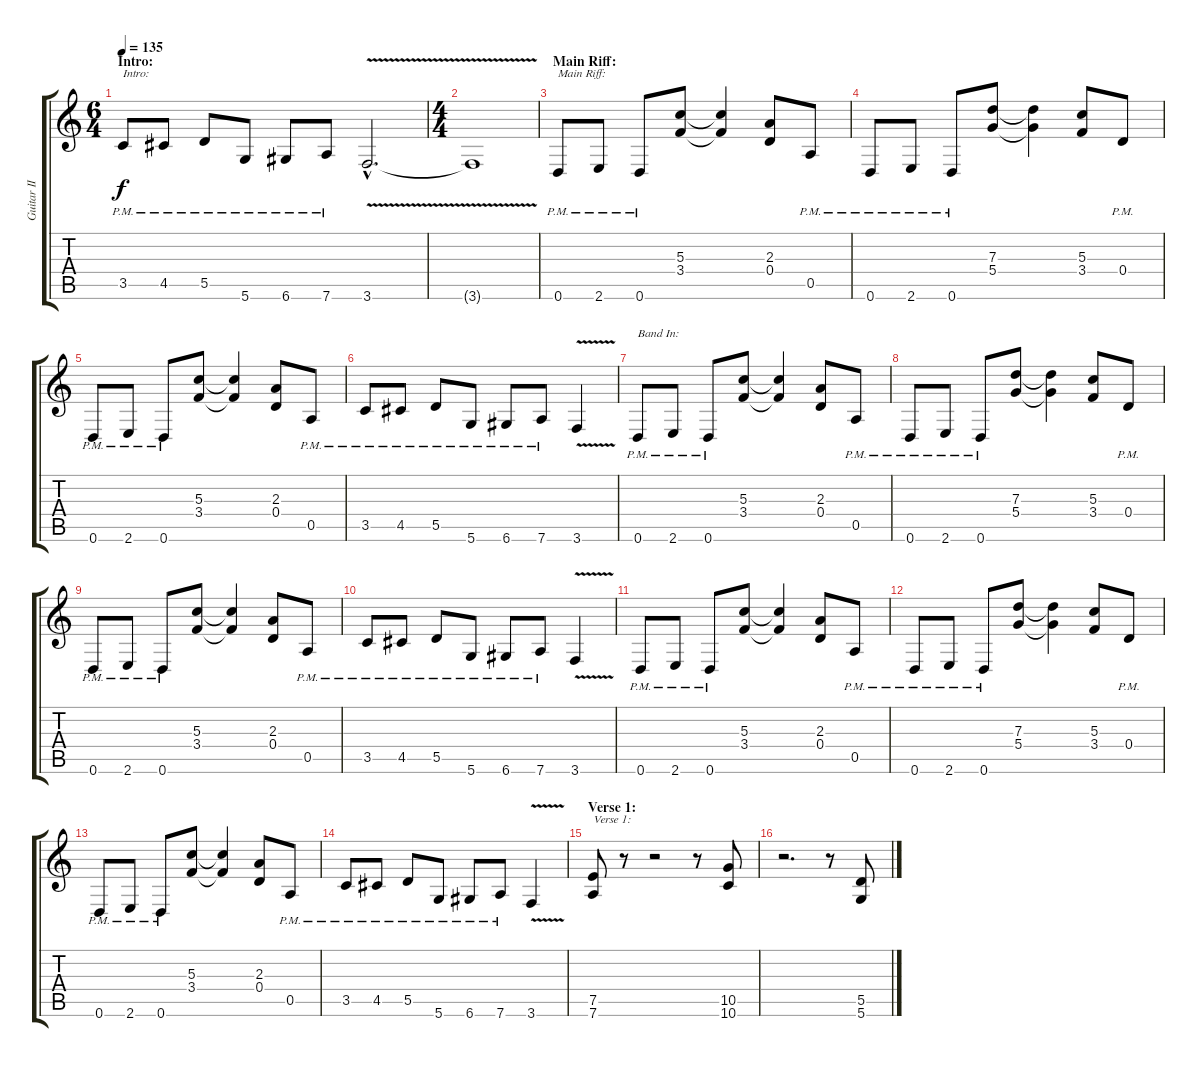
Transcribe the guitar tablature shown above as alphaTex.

\track ("Guitar II" "Guitar II") {instrument distortionguitar}
\staff {score tabs}
\tuning (E4 B3 G3 D3 A2 D2) {hide}
\ts (6 4)
\section ("" "Intro:")
\tempo 135
\clef g2
\ks c
3.5{pm}.8{txt "Intro:" dy f instrument distortionguitar} 4.5{pm}.8 5.5{pm}.8 5.6{pm}.8 6.6{pm}.8 7.6{pm}.8 3.6{v hac}.2{d} |
\ts (4 4)
3.6{t}.1 |
\section ("" "Main Riff:")
0.6{pm}.8{txt "Main Riff:"} 2.6{pm}.8 0.6{pm}.8 (5.3 3.4).8 (5.3{t} 3.4{t}).4 (2.3 0.4).8 0.5{pm}.8 |
0.6{pm}.8 2.6{pm}.8 0.6{pm}.8 (7.3 5.4).8 (7.3{t} 5.4{t}).4 (5.3 3.4).8 0.4{pm}.8 |
0.6{pm}.8 2.6{pm}.8 0.6{pm}.8 (5.3 3.4).8 (5.3{t} 3.4{t}).4 (2.3 0.4).8 0.5{pm}.8 |
3.5{pm}.8 4.5{pm}.8 5.5{pm}.8 5.6{pm}.8 6.6{pm}.8 7.6{pm}.8 3.6{v}.4 |
0.6{pm}.8{txt "Band In:"} 2.6{pm}.8 0.6{pm}.8 (5.3 3.4).8 (5.3{t} 3.4{t}).4 (2.3 0.4).8 0.5{pm}.8 |
0.6{pm}.8 2.6{pm}.8 0.6{pm}.8 (7.3 5.4).8 (7.3{t} 5.4{t}).4 (5.3 3.4).8 0.4{pm}.8 |
0.6{pm}.8 2.6{pm}.8 0.6{pm}.8 (5.3 3.4).8 (5.3{t} 3.4{t}).4 (2.3 0.4).8 0.5{pm}.8 |
3.5{pm}.8 4.5{pm}.8 5.5{pm}.8 5.6{pm}.8 6.6{pm}.8 7.6{pm}.8 3.6{v}.4 |
0.6{pm}.8 2.6{pm}.8 0.6{pm}.8 (5.3 3.4).8 (5.3{t} 3.4{t}).4 (2.3 0.4).8 0.5{pm}.8 |
0.6{pm}.8 2.6{pm}.8 0.6{pm}.8 (7.3 5.4).8 (7.3{t} 5.4{t}).4 (5.3 3.4).8 0.4{pm}.8 |
0.6{pm}.8 2.6{pm}.8 0.6{pm}.8 (5.3 3.4).8 (5.3{t} 3.4{t}).4 (2.3 0.4).8 0.5{pm}.8 |
3.5{pm}.8 4.5{pm}.8 5.5{pm}.8 5.6{pm}.8 6.6{pm}.8 7.6{pm}.8 3.6{v}.4 |
\section ("" "Verse 1:")
(7.5 7.6).8{txt "Verse 1:"} r.8 r.2 r.8 (10.5 10.6).8 |
r.2{d} r.8 (5.5 5.6).8
